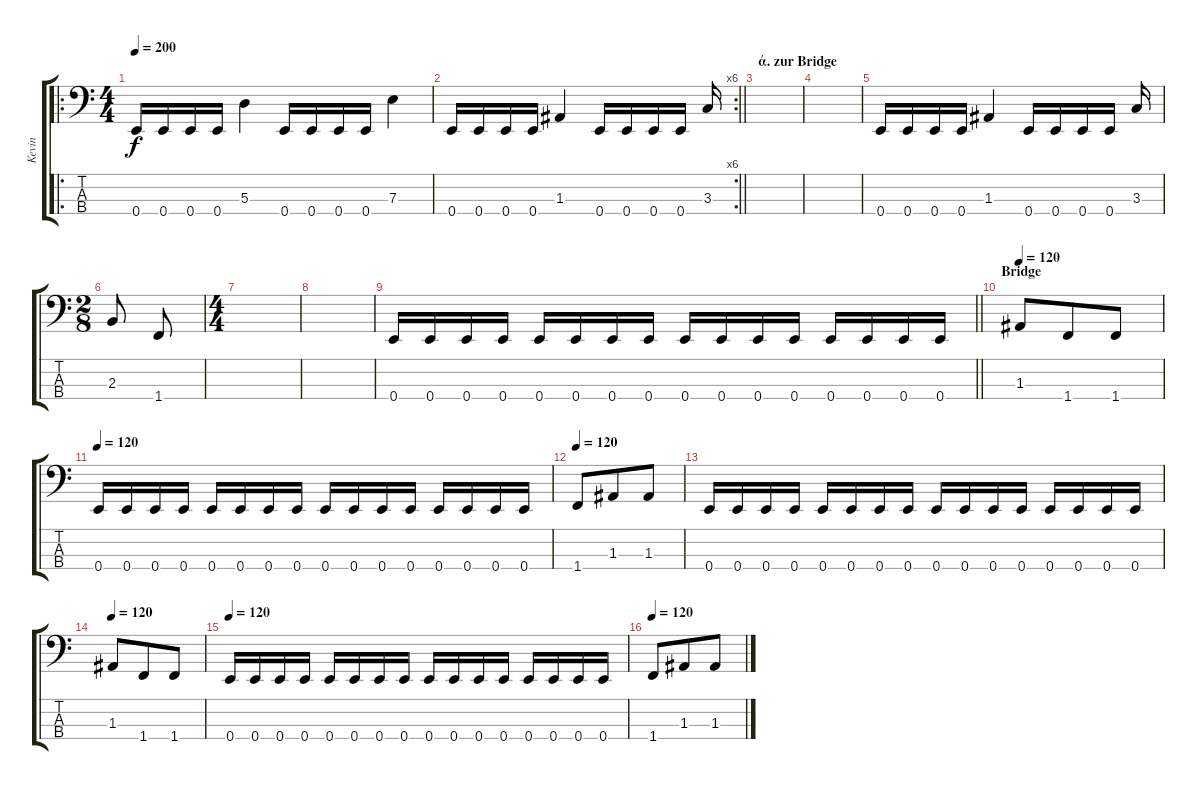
\track ("Kevin" "Kevin") {instrument electricbasspick}
\staff {score tabs}
\tuning (G2 D2 A1 E1) {hide}
\ro
\ts (4 4)
\tempo 200
\clef f4
\ks c
0.4.16{dy f} 0.4.16 0.4.16 0.4.16 5.3.4 0.4.16 0.4.16 0.4.16 0.4.16 7.3.4 |
\rc 6
\barLineRight lightlight
0.4.16 0.4.16 0.4.16 0.4.16 1.3.4 0.4.16 0.4.16 0.4.16 0.4.16 3.3.16 |
\section ("" "ά. zur Bridge")
|
|
0.4.16 0.4.16 0.4.16 0.4.16 1.3.4 0.4.16 0.4.16 0.4.16 0.4.16 3.3.16 |
\ts (2 8)
2.3.8 1.4.8 |
\ts (4 4)
|
|
\barLineRight lightlight
0.4.16 0.4.16 0.4.16 0.4.16 0.4.16 0.4.16 0.4.16 0.4.16 0.4.16 0.4.16 0.4.16 0.4.16 0.4.16 0.4.16 0.4.16 0.4.16 |
\section ("" "Bridge")
\tempo 120
1.3.8 1.4.8{beam merge} 1.4.8 |
\tempo 120
0.4.16 0.4.16 0.4.16 0.4.16 0.4.16 0.4.16 0.4.16 0.4.16 0.4.16 0.4.16 0.4.16 0.4.16 0.4.16 0.4.16 0.4.16 0.4.16 |
\tempo 120
1.4.8 1.3.8{beam merge} 1.3.8 |
0.4.16 0.4.16 0.4.16 0.4.16 0.4.16 0.4.16 0.4.16 0.4.16 0.4.16 0.4.16 0.4.16 0.4.16 0.4.16 0.4.16 0.4.16 0.4.16 |
\tempo 120
1.3.8 1.4.8{beam merge} 1.4.8 |
\tempo 120
0.4.16 0.4.16 0.4.16 0.4.16 0.4.16 0.4.16 0.4.16 0.4.16 0.4.16 0.4.16 0.4.16 0.4.16 0.4.16 0.4.16 0.4.16 0.4.16 |
\tempo 120
1.4.8 1.3.8{beam merge} 1.3.8
